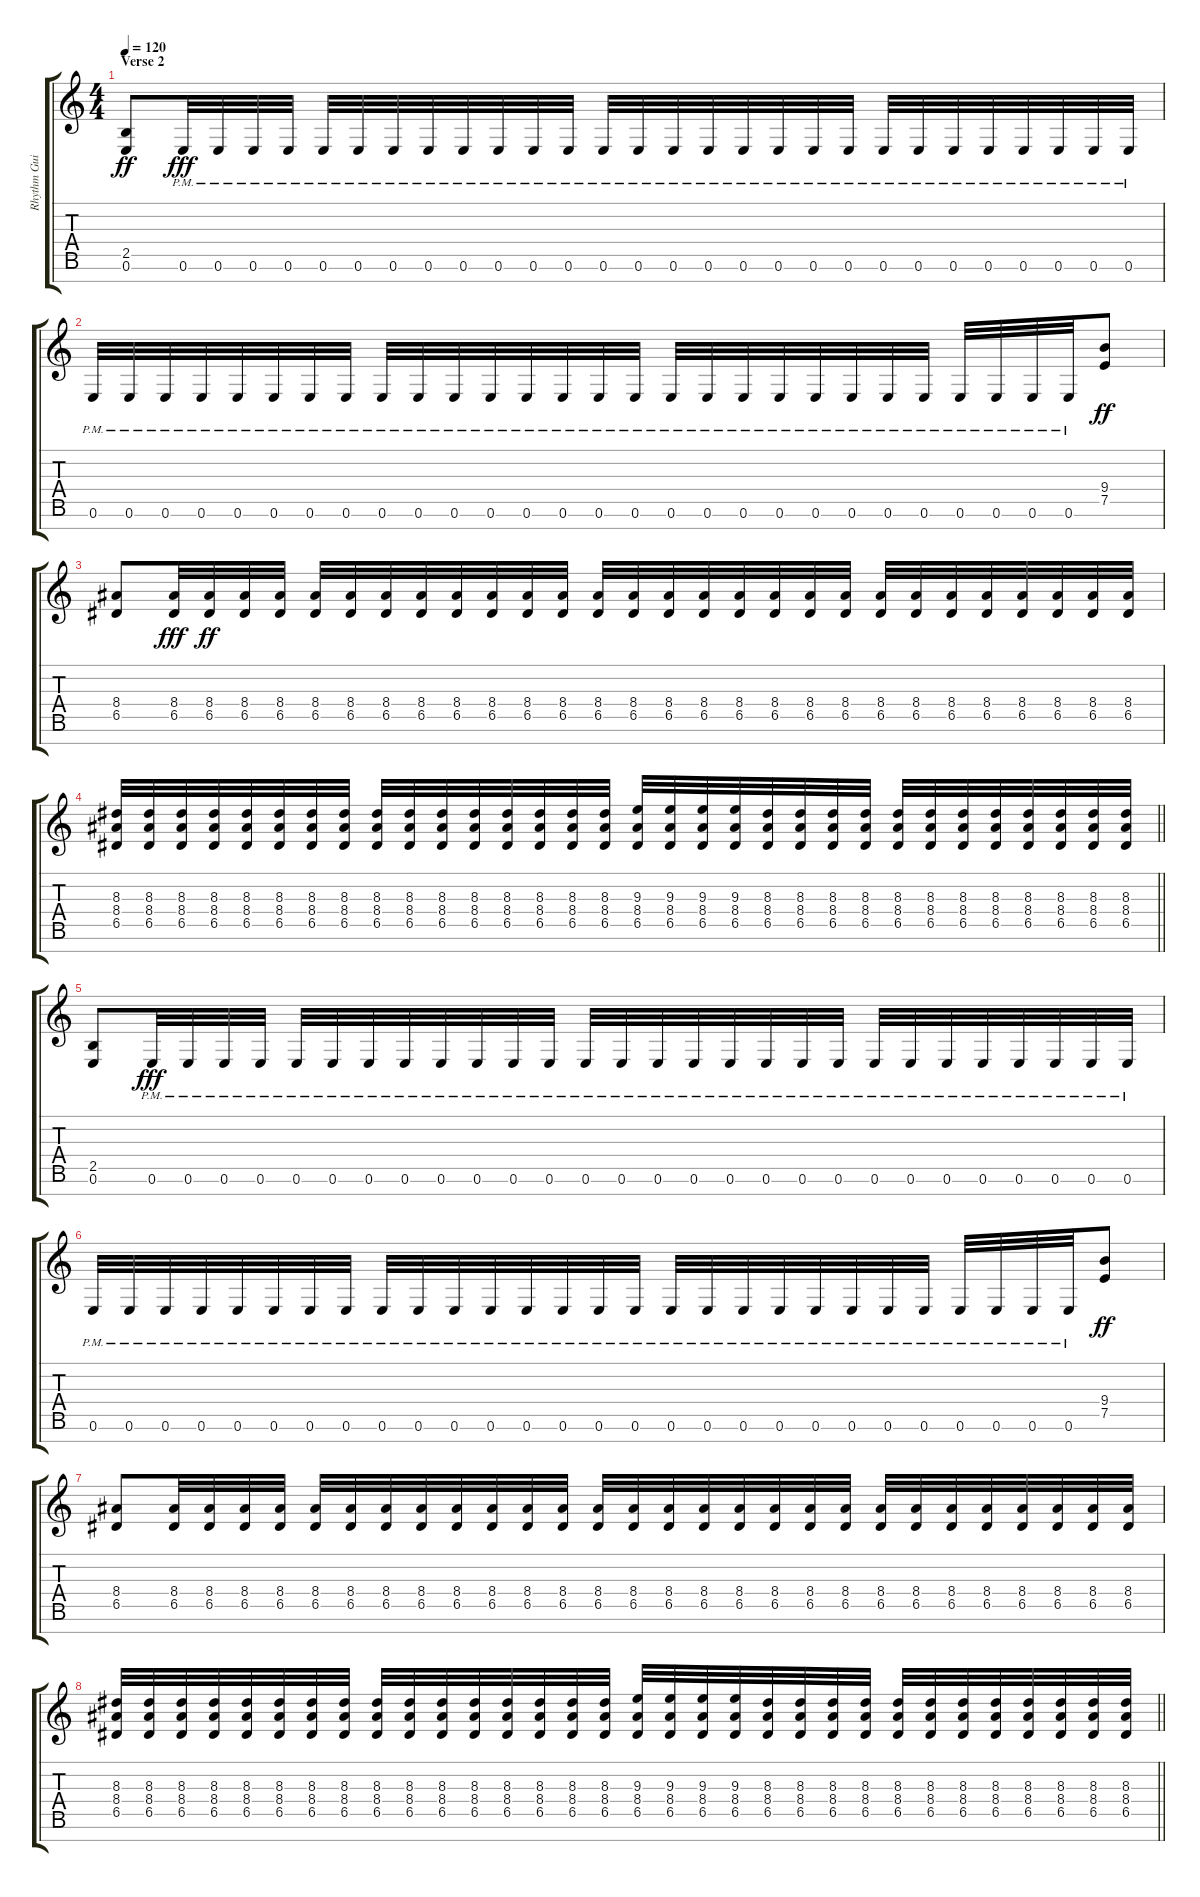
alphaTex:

\track ("Rhythm Guitar 2" "Rhythm Gui") {instrument overdrivenguitar}
\staff {score tabs}
\tuning (E4 B3 G3 D3 A2 E2 B1) {hide}
\ts (4 4)
\section ("" "Verse 2")
\tempo 120
\clef g2
\ks c
(2.5 0.6).8{dy ff} 0.6{pm}.32{dy fff} 0.6{pm}.32 0.6{pm}.32 0.6{pm}.32 0.6{pm}.32 0.6{pm}.32 0.6{pm}.32 0.6{pm}.32 0.6{pm}.32 0.6{pm}.32 0.6{pm}.32 0.6{pm}.32 0.6{pm}.32 0.6{pm}.32 0.6{pm}.32 0.6{pm}.32 0.6{pm}.32 0.6{pm}.32 0.6{pm}.32 0.6{pm}.32 0.6{pm}.32 0.6{pm}.32 0.6{pm}.32 0.6{pm}.32 0.6{pm}.32 0.6{pm}.32 0.6{pm}.32 0.6{pm}.32 |
0.6{pm}.32 0.6{pm}.32 0.6{pm}.32 0.6{pm}.32 0.6{pm}.32 0.6{pm}.32 0.6{pm}.32 0.6{pm}.32 0.6{pm}.32 0.6{pm}.32 0.6{pm}.32 0.6{pm}.32 0.6{pm}.32 0.6{pm}.32 0.6{pm}.32 0.6{pm}.32 0.6{pm}.32 0.6{pm}.32 0.6{pm}.32 0.6{pm}.32 0.6{pm}.32 0.6{pm}.32 0.6{pm}.32 0.6{pm}.32 0.6{pm}.32 0.6{pm}.32 0.6{pm}.32 0.6{pm}.32 (9.4 7.5).8{dy ff} |
(8.4 6.5).8 (8.4 6.5).32{dy fff} (8.4 6.5).32{dy ff} (8.4 6.5).32 (8.4 6.5).32 (8.4 6.5).32 (8.4 6.5).32 (8.4 6.5).32 (8.4 6.5).32 (8.4 6.5).32 (8.4 6.5).32 (8.4 6.5).32 (8.4 6.5).32 (8.4 6.5).32 (8.4 6.5).32 (8.4 6.5).32 (8.4 6.5).32 (8.4 6.5).32 (8.4 6.5).32 (8.4 6.5).32 (8.4 6.5).32 (8.4 6.5).32 (8.4 6.5).32 (8.4 6.5).32 (8.4 6.5).32 (8.4 6.5).32 (8.4 6.5).32 (8.4 6.5).32 (8.4 6.5).32 |
\barLineRight lightlight
(8.3 8.4 6.5).32 (8.3 8.4 6.5).32 (8.3 8.4 6.5).32 (8.3 8.4 6.5).32 (8.3 8.4 6.5).32 (8.3 8.4 6.5).32 (8.3 8.4 6.5).32 (8.3 8.4 6.5).32 (8.3 8.4 6.5).32 (8.3 8.4 6.5).32 (8.3 8.4 6.5).32 (8.3 8.4 6.5).32 (8.3 8.4 6.5).32 (8.3 8.4 6.5).32 (8.3 8.4 6.5).32 (8.3 8.4 6.5).32 (9.3 8.4 6.5).32 (9.3 8.4 6.5).32 (9.3 8.4 6.5).32 (9.3 8.4 6.5).32 (8.3 8.4 6.5).32 (8.3 8.4 6.5).32 (8.3 8.4 6.5).32 (8.3 8.4 6.5).32 (8.3 8.4 6.5).32 (8.3 8.4 6.5).32 (8.3 8.4 6.5).32 (8.3 8.4 6.5).32 (8.3 8.4 6.5).32 (8.3 8.4 6.5).32 (8.3 8.4 6.5).32 (8.3 8.4 6.5).32 |
(2.5 0.6).8 0.6{pm}.32{dy fff} 0.6{pm}.32 0.6{pm}.32 0.6{pm}.32 0.6{pm}.32 0.6{pm}.32 0.6{pm}.32 0.6{pm}.32 0.6{pm}.32 0.6{pm}.32 0.6{pm}.32 0.6{pm}.32 0.6{pm}.32 0.6{pm}.32 0.6{pm}.32 0.6{pm}.32 0.6{pm}.32 0.6{pm}.32 0.6{pm}.32 0.6{pm}.32 0.6{pm}.32 0.6{pm}.32 0.6{pm}.32 0.6{pm}.32 0.6{pm}.32 0.6{pm}.32 0.6{pm}.32 0.6{pm}.32 |
0.6{pm}.32 0.6{pm}.32 0.6{pm}.32 0.6{pm}.32 0.6{pm}.32 0.6{pm}.32 0.6{pm}.32 0.6{pm}.32 0.6{pm}.32 0.6{pm}.32 0.6{pm}.32 0.6{pm}.32 0.6{pm}.32 0.6{pm}.32 0.6{pm}.32 0.6{pm}.32 0.6{pm}.32 0.6{pm}.32 0.6{pm}.32 0.6{pm}.32 0.6{pm}.32 0.6{pm}.32 0.6{pm}.32 0.6{pm}.32 0.6{pm}.32 0.6{pm}.32 0.6{pm}.32 0.6{pm}.32 (9.4 7.5).8{dy ff} |
(8.4 6.5).8 (8.4 6.5).32 (8.4 6.5).32 (8.4 6.5).32 (8.4 6.5).32 (8.4 6.5).32 (8.4 6.5).32 (8.4 6.5).32 (8.4 6.5).32 (8.4 6.5).32 (8.4 6.5).32 (8.4 6.5).32 (8.4 6.5).32 (8.4 6.5).32 (8.4 6.5).32 (8.4 6.5).32 (8.4 6.5).32 (8.4 6.5).32 (8.4 6.5).32 (8.4 6.5).32 (8.4 6.5).32 (8.4 6.5).32 (8.4 6.5).32 (8.4 6.5).32 (8.4 6.5).32 (8.4 6.5).32 (8.4 6.5).32 (8.4 6.5).32 (8.4 6.5).32 |
\barLineRight lightlight
(8.3 8.4 6.5).32 (8.3 8.4 6.5).32 (8.3 8.4 6.5).32 (8.3 8.4 6.5).32 (8.3 8.4 6.5).32 (8.3 8.4 6.5).32 (8.3 8.4 6.5).32 (8.3 8.4 6.5).32 (8.3 8.4 6.5).32 (8.3 8.4 6.5).32 (8.3 8.4 6.5).32 (8.3 8.4 6.5).32 (8.3 8.4 6.5).32 (8.3 8.4 6.5).32 (8.3 8.4 6.5).32 (8.3 8.4 6.5).32 (9.3 8.4 6.5).32 (9.3 8.4 6.5).32 (9.3 8.4 6.5).32 (9.3 8.4 6.5).32 (8.3 8.4 6.5).32 (8.3 8.4 6.5).32 (8.3 8.4 6.5).32 (8.3 8.4 6.5).32 (8.3 8.4 6.5).32 (8.3 8.4 6.5).32 (8.3 8.4 6.5).32 (8.3 8.4 6.5).32 (8.3 8.4 6.5).32 (8.3 8.4 6.5).32 (8.3 8.4 6.5).32 (8.3 8.4 6.5).32
